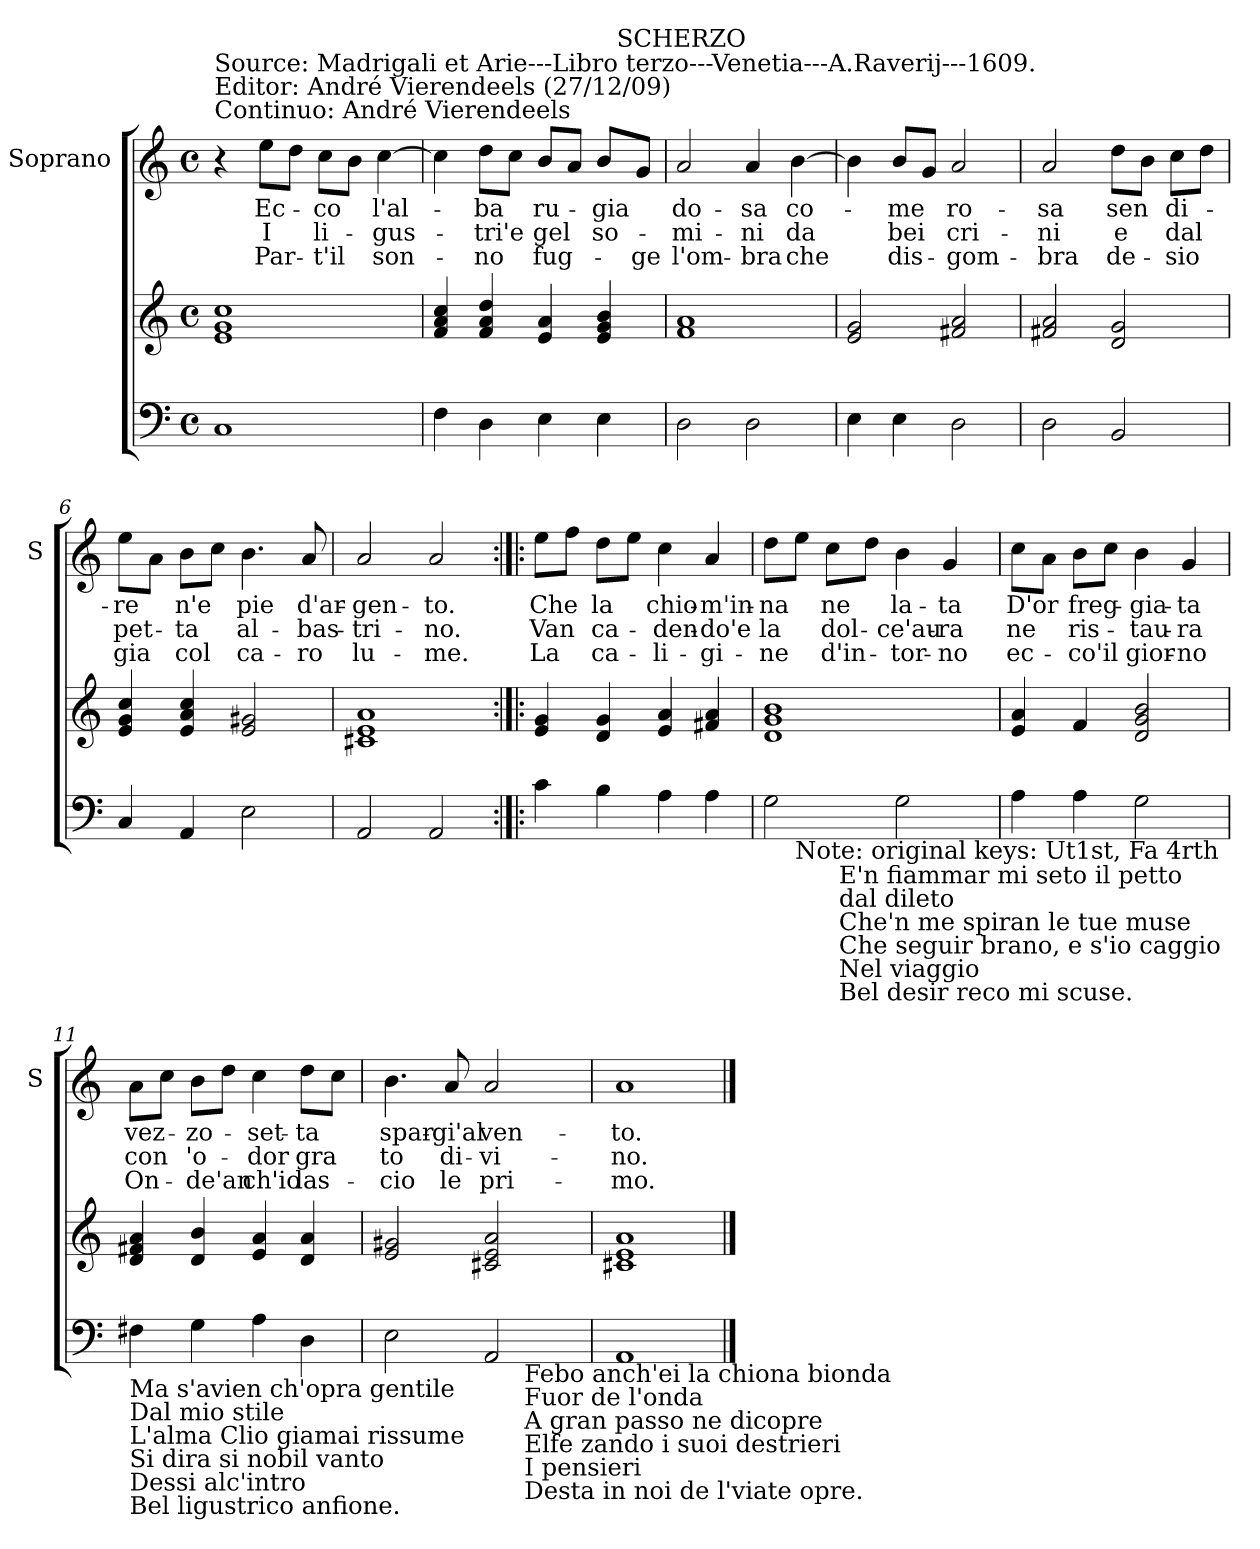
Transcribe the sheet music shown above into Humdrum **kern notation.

**kern	**kern	**kern	**text	**text	**text
*part2	*part2	*part1	*part1	*part1	*part1
*staff3	*staff2	*staff1	*staff1	*staff1	*staff1
*	*	*I"Soprano	*	*	*
*	*	*I'S	*	*	*
*clefF4	*clefG2	*clefG2	*	*	*
*k[]	*k[]	*k[]	*	*	*
*C:	*C:	*C:	*	*	*
*M4/4	*M4/4	*M4/4	*	*	*
*met(c)	*met(c)	*met(c)	*	*	*
=1	=1	=1	=1	=1	=1
!	!	!LO:TX:a:t=Source&colon; Madrigali et Arie---Libro terzo---Venetia---A.Raverij---1609.\nEditor&colon; André Vierendeels (27/12/09)\nContinuo&colon; André Vierendeels	!	!	!
1C	1e 1g 1cc	4r	.	.	.
.	.	8ee\L	Ec-	I	Par-
.	.	8dd\J	.	.	.
.	.	8cc\L	-co	li-	-t'il
.	.	8b\J	.	.	.
.	.	[4cc\	l'al-	-gus-	son-
=2	=2	=2	=2	=2	=2
*	*	*^	*	*	*
4F\	4f/ 4a/ 4cc/	4cc\]	2ryy	.	.	.
4D\	4f/ 4a/ 4dd/	8dd\L	.	-ba	-tri'e	-no
.	.	8cc\J	.	.	.	.
4E\	4e/ 4a/	8b/L	4ryy	ru-	gel	fug-
.	.	8a/J	.	.	.	.
4E\	4e/ 4g/ 4b/	8b/L	16ryy	-gia	so-	.
!	!	!	!LO:TX:a:t=SCHERZO	!	!	!
.	.	.	8.ryy	.	.	.
.	.	8g/J	.	.	.	-ge
*	*	*v	*v	*	*	*
=3	=3	=3	=3	=3	=3
2D\	1f 1a	2a/	do-	-mi-	l'om-
2D\	.	4a/	-sa	-ni	-bra
.	.	[4b\	co-	da	che
=4	=4	=4	=4	=4	=4
4E\	2e/ 2g/	4b\]	.	.	.
4E\	.	8b/L	-me	bei	dis-
.	.	8g/J	.	.	.
2D\	2f#X/ 2a/	2a/	ro-	cri-	-gom-
=5	=5	=5	=5	=5	=5
2D\	2f#X/ 2a/	2a/	-sa	-ni	-bra
2BB/	2d/ 2g/	8dd\L	sen	e	de-
.	.	8b\J	.	.	.
.	.	8cc\L	di-	dal	-sio
.	.	8dd\J	.	.	.
!!LO:LB:g=z
=6	=6	=6	=6	=6	=6
4C/	4e/ 4g/ 4cc/	8ee\L	-re	pet-	gia
.	.	8a\J	.	.	.
4AA/	4e/ 4a/ 4cc/	8b\L	n'e	-ta	col
.	.	8cc\J	.	.	.
2E\	2e/ 2g#X/	4.b\	pie	al-	ca-
.	.	8a/	d'ar-	-bas-	-ro
=7	=7	=7	=7	=7	=7
2AA/	1c#X 1e 1a	2a/	-gen-	-tri-	lu-
2AA/	.	2a/	-to.	-no.	-me.
=8:|!|:	=8:|!|:	=8:|!|:	=8:|!|:	=8:|!|:	=8:|!|:
4c\	4e/ 4g/	8ee\L	Che	Van	La
.	.	8ff\J	.	.	.
4B\	4d/ 4g/	8dd\L	la	ca-	ca-
.	.	8ee\J	.	.	.
4A\	4e/ 4a/	4cc\	chio-	-den-	-li-
4A\	4f#X/ 4a/	4a/	-m'in-	-do'e	-gi-
=9	=9	=9	=9	=9	=9
*^	*	*	*	*	*
*	*^	*	*	*	*	*
2G\	8ryy	4ryy	1d 1g 1b	8dd\L	-na	la	-ne
!	!LO:TX:b:t=Note&colon; original keys&colon; Ut1st, Fa 4rth	!	!	!	!	!	!
.	2..ryy	.	.	8ee\J	.	.	.
.	.	32ryy	.	8cc\L	ne	dol-	d'in-
!	!	!LO:TX:b:t=E'n fiammar mi seto il petto\ndal dileto\nChe'n me spiran le tue muse\nChe seguir brano, e s'io caggio\nNel viaggio\nBel desir reco mi scuse.	!	!	!	!	!
.	.	2ryy	.	.	.	.	.
.	.	.	.	8dd\J	.	.	.
2G\	.	.	.	4b\	la-	-ce'au-	-tor-
.	.	.	.	4g/	-ta	-ra	-no
.	.	8..ryy	.	.	.	.	.
*v	*v	*v	*	*	*	*	*
=10	=10	=10	=10	=10	=10
4A\	4e/ 4a/	8cc\L	D'or	ne	ec-
.	.	8a\J	.	.	.
4A\	4f/	8b\L	freg-	ris-	-co'il
.	.	8cc\J	.	.	.
2G\	2d/ 2g/ 2b/	4b\	-gia-	-tau-	gior-
.	.	4g/	-ta	-ra	-no
!!LO:LB:g=z
=11	=11	=11	=11	=11	=11
!LO:TX:b:t=Ma s'avien ch'opra gentile\nDal mio stile\nL'alma Clio giamai rissume\nSi dira si nobil vanto\nDessi alc'intro\nBel ligustrico anfione.	!	!	!	!	!
4F#X\	4d/ 4f#X/ 4a/	8a\L	vez-	con	On-
.	.	8cc\J	.	.	.
4G\	4d/ 4b/	8b\L	-zo-	'o-	-de'an
.	.	8dd\J	.	.	.
4A\	4e/ 4a/	4cc\	-set-	-dor	ch'io
4D\	4d/ 4a/	8dd\L	-ta	gra	las-
.	.	8cc\J	.	.	.
=12	=12	=12	=12	=12	=12
*^	*	*	*	*	*
2E\	2ryy	2e/ 2g#X/	4.b\	spar-	to	-cio
.	.	.	8a/	-gi'al	di-	le
2AA/	8.ryy	2c#X/ 2e/ 2a/	2a/	ven-	-vi-	pri-
!	!LO:TX:b:t=Febo anch'ei la chiona bionda\nFuor de l'onda\nA gran passo ne dicopre\nElfe zando i suoi destrieri\nI pensieri\nDesta in noi de l'viate opre.	!	!	!	!	!
.	4ryy	.	.	.	.	.
.	16ryy	.	.	.	.	.
*v	*v	*	*	*	*	*
=13	=13	=13	=13	=13	=13
1AA	1c#X 1e 1a	1a	-to.	-no.	-mo.
==	==	==	==	==	==
*-	*-	*-	*-	*-	*-
